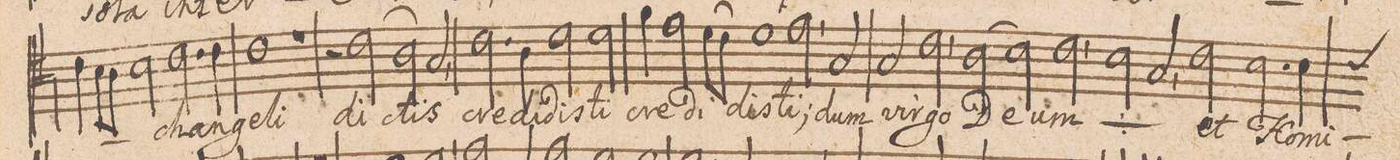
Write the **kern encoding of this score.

**kern	**text
*I"TENOR.	*
*clefC4	*
*k[]	*
*met(c|)	*
*M2/1	*
4c\]	.
8B\L	.
8A\J	.
2B\	.
=29-	=29-
2.c\	-chan-
4c\	-ge-
1c\	-li
=30-	=30-
1r	.
2r	.
(2c\	di-
=31-	=31-
2A\)	.
2G,</	-ctis
2.c\	cre-
4A\	-di-
=32-	=32-
2d\	-di-
2d\	-sti
4f\	cre-
2e\	-di-
(8d\L	.
8c\J)	.
=33-	=33-
1d\	-dis-
2e,<\	-ti;
2G/	dum
=34-	=34-
2G/	vir-
2c,<\	-go
(2A\	De-
2B\)	.
=35-	=35-
2c,<\	-um
*	*ij
2B\	De-
2G,</	-um
*	*Xij
2c\	et
=36-	=36-
2.B\	Ho-
*custos:c	*
4B\	-mi-
*-	*-
